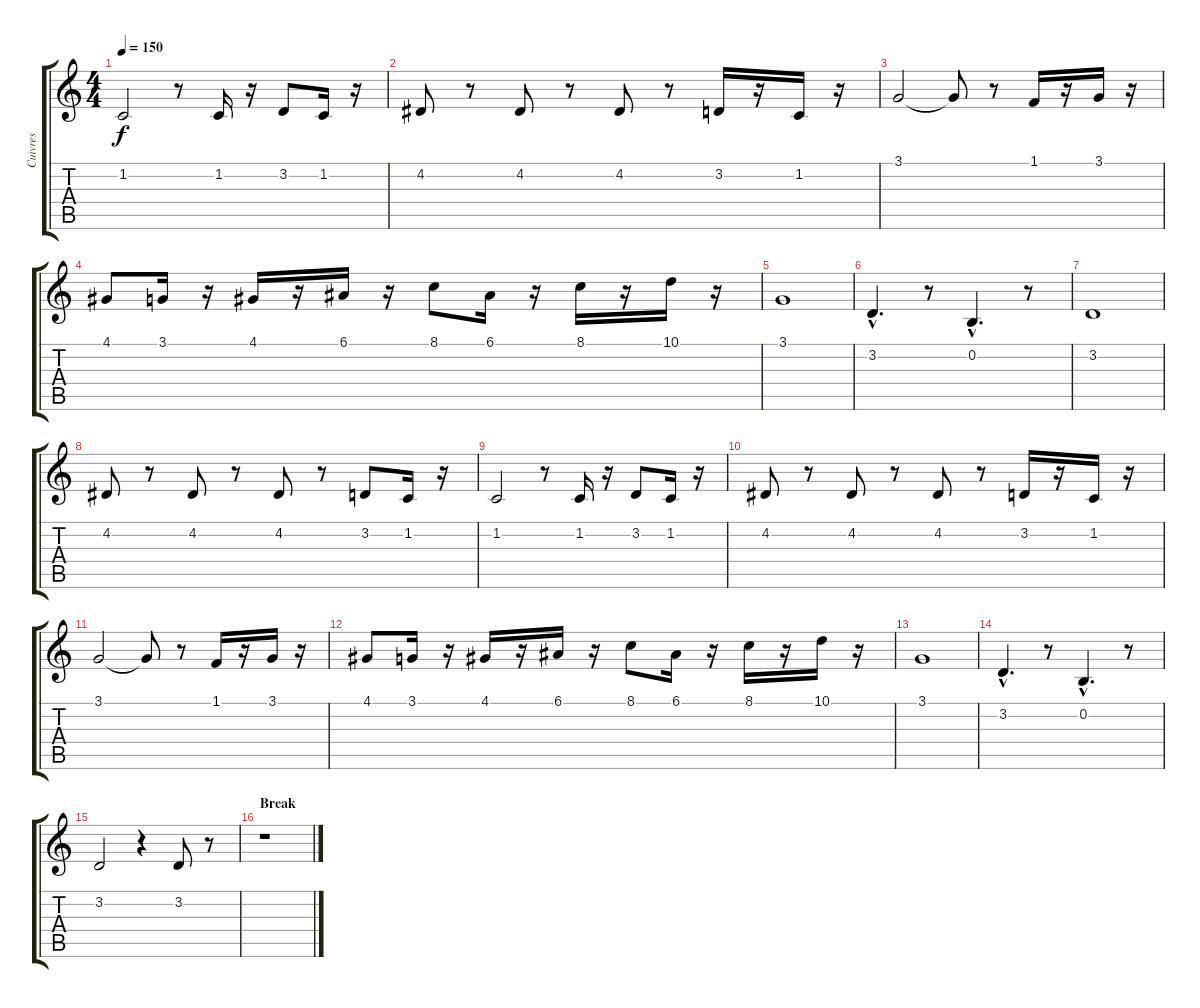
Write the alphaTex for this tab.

\track ("Cuivres" "Cuivres") {instrument brasssection}
\staff {score tabs}
\tuning (E4 B3 G3 D3 A2 E2) {hide}
\ts (4 4)
\tempo 150
\clef g2
\ks c
1.2.2{dy f} r.8 1.2.16 r.16 3.2.8 1.2.16 r.16 |
4.2.8 r.8 4.2.8 r.8 4.2.8 r.8 3.2.16 r.16 1.2.16 r.16 |
3.1.2 3.1{t}.8 r.8 1.1.16 r.16 3.1.16 r.16 |
4.1.8 3.1.16 r.16 4.1.16 r.16 6.1.16 r.16 8.1.8 6.1.16 r.16 8.1.16 r.16 10.1.16 r.16 |
3.1.1 |
3.2{hac}.4{d} r.8 0.2{hac}.4{d} r.8 |
3.2.1 |
4.2.8 r.8 4.2.8 r.8 4.2.8 r.8 3.2.8 1.2.16 r.16 |
1.2.2 r.8 1.2.16 r.16 3.2.8 1.2.16 r.16 |
4.2.8 r.8 4.2.8 r.8 4.2.8 r.8 3.2.16 r.16 1.2.16 r.16 |
3.1.2 3.1{t}.8 r.8 1.1.16 r.16 3.1.16 r.16 |
4.1.8 3.1.16 r.16 4.1.16 r.16 6.1.16 r.16 8.1.8 6.1.16 r.16 8.1.16 r.16 10.1.16 r.16 |
3.1.1 |
3.2{hac}.4{d} r.8 0.2{hac}.4{d} r.8 |
3.2.2 r.4 3.2.8 r.8 |
\section ("" "Break")
r.1{volume 15}
